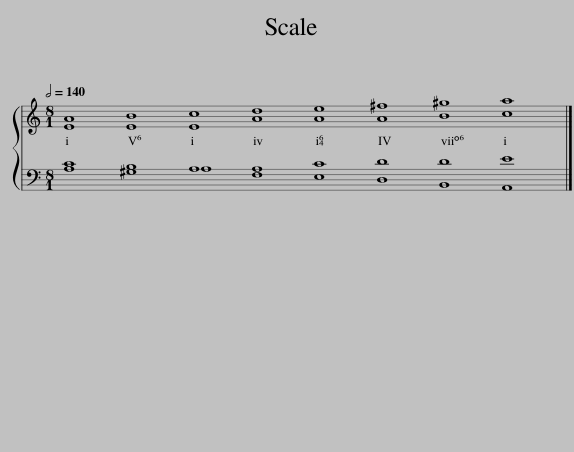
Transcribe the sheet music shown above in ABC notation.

X:1
%%score { ( 1 2 ) | ( 3 4 ) }
L:1/8
Q:1/2=140
M:8/1
I:linebreak $
K:C
V:1 treble
V:2 treble
V:3 bass
V:4 bass
V:1
 A8 B8 c8 d8 e8 ^f8 ^g8 a8 |] %1
V:2
 E8 E8 E8 A8 A8 A8 B8 c8 |] %1
V:3
 C8 B,8 A,8 A,8 C8 D8 D8 E8 |] %1
V:4
 A,8 ^G,8 A,8 F,8 E,8 D,8 B,,8 A,,8 |] %1
